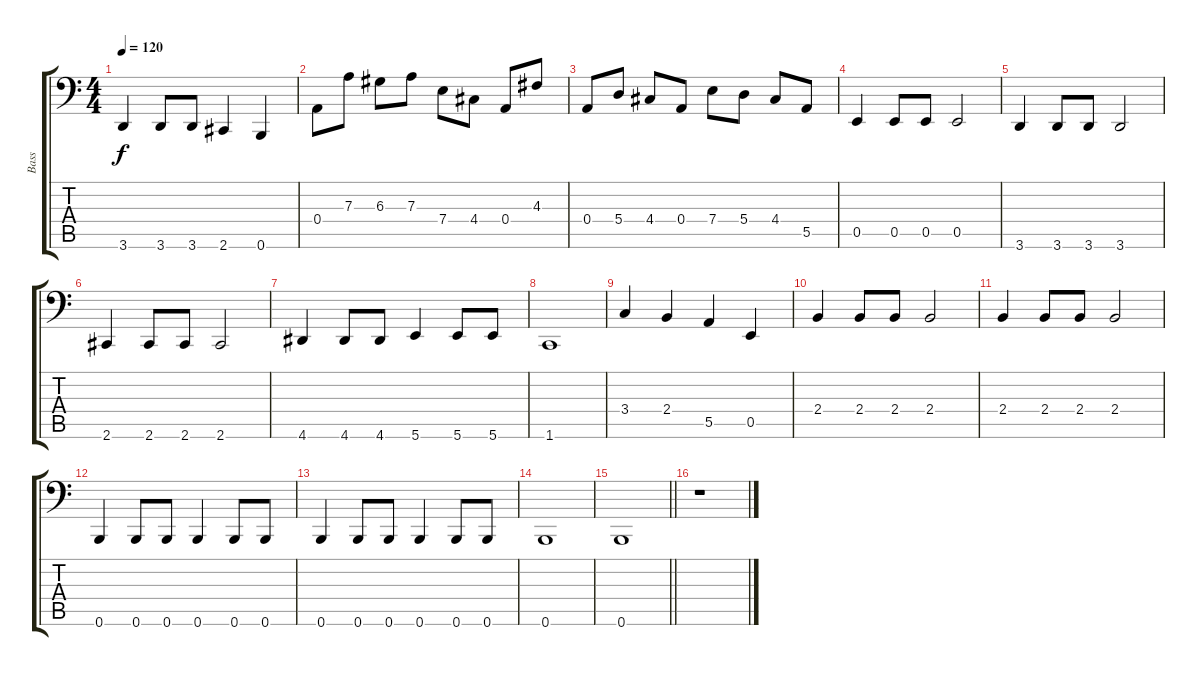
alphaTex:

\track ("Bass" "Bass") {instrument electricbassfinger}
\staff {score tabs}
\tuning (C3 G2 D2 A1 E1 B0) {hide}
\ts (4 4)
\tempo 120
\clef f4
\ks c
3.6.4{dy f} 3.6.8 3.6.8 2.6.4 0.6.4 |
0.4.8 7.3.8 6.3.8 7.3.8 7.4.8 4.4.8 0.4.8 4.3.8 |
0.4.8 5.4.8 4.4.8 0.4.8 7.4.8 5.4.8 4.4.8 5.5.8 |
0.5.4 0.5.8 0.5.8 0.5.2 |
3.6.4 3.6.8 3.6.8 3.6.2 |
2.6.4 2.6.8 2.6.8 2.6.2 |
4.6.4 4.6.8 4.6.8 5.6.4 5.6.8 5.6.8 |
1.6.1 |
3.4.4 2.4.4 5.5.4 0.5.4 |
2.4.4 2.4.8 2.4.8 2.4.2 |
2.4.4 2.4.8 2.4.8 2.4.2 |
0.6.4 0.6.8 0.6.8 0.6.4 0.6.8 0.6.8 |
0.6.4 0.6.8 0.6.8 0.6.4 0.6.8 0.6.8 |
0.6.1 |
\barLineRight lightlight
0.6.1 |
r.1
